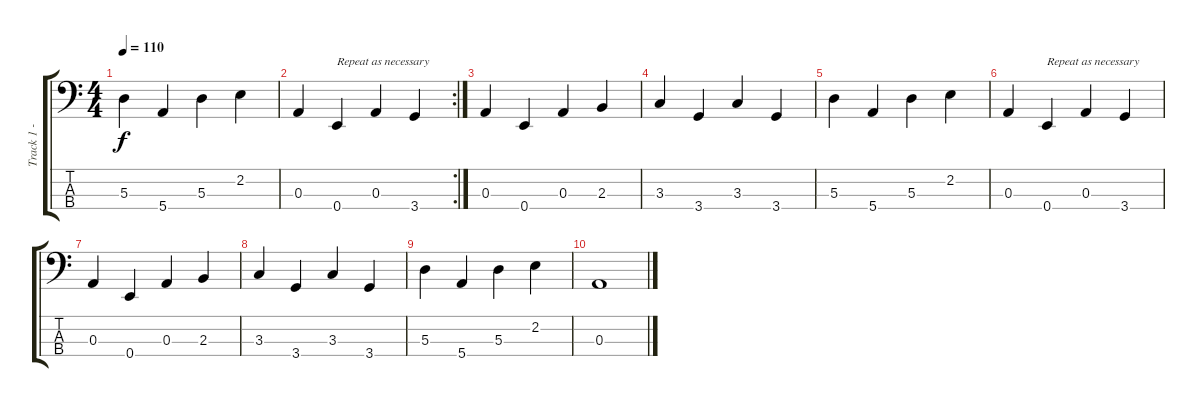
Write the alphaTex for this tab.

\track ("Track 1 - Bass" "Track 1 - ") {instrument electricbassfinger}
\staff {score tabs}
\tuning (G2 D2 A1 E1) {hide}
\ts (4 4)
\tempo 110
\clef f4
\ks c
5.3.4{dy f} 5.4.4 5.3.4 2.2.4 |
\rc 2
0.3.4 0.4.4{txt "Repeat as necessary"} 0.3.4 3.4.4 |
0.3.4 0.4.4 0.3.4 2.3.4 |
3.3.4 3.4.4 3.3.4 3.4.4 |
5.3.4 5.4.4 5.3.4 2.2.4 |
0.3.4 0.4.4{txt "Repeat as necessary"} 0.3.4 3.4.4 |
0.3.4 0.4.4 0.3.4 2.3.4 |
3.3.4 3.4.4 3.3.4 3.4.4 |
5.3.4 5.4.4 5.3.4 2.2.4 |
0.3.1
